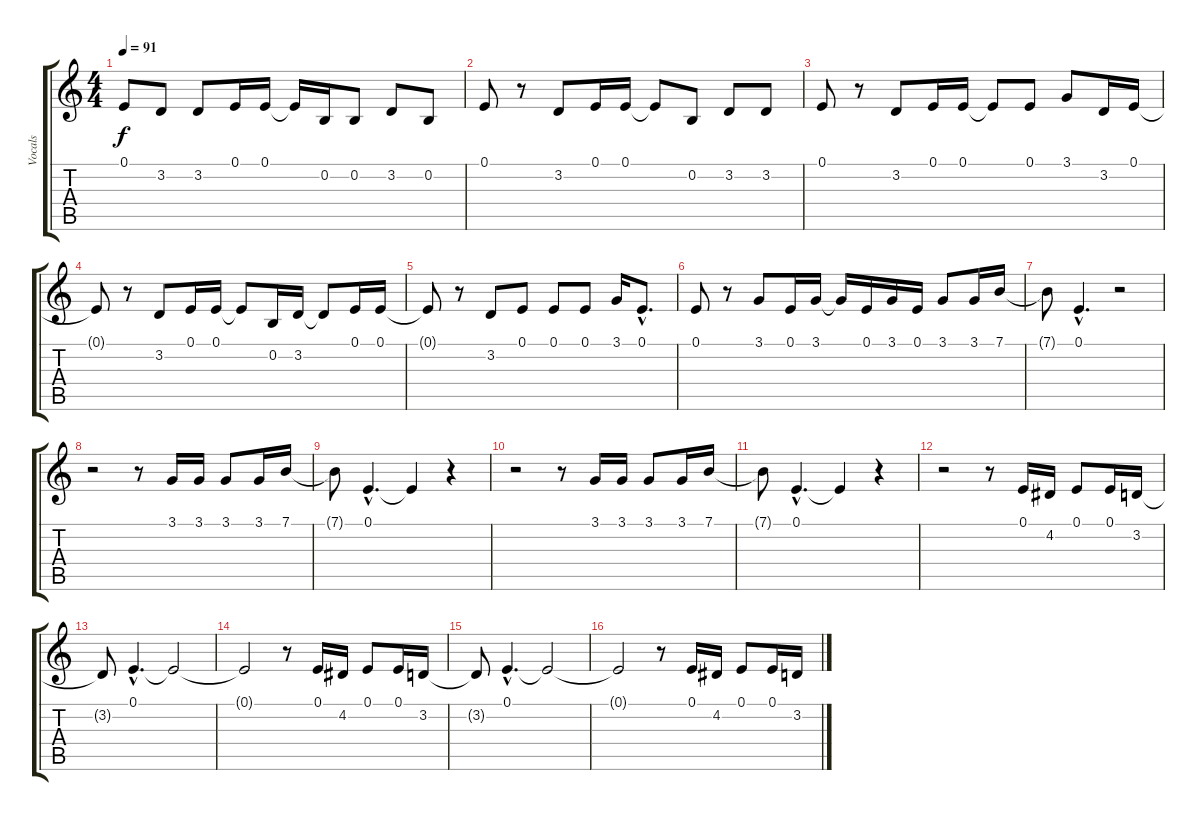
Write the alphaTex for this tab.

\track ("Vocals" "Vocals") {instrument drawbarorgan}
\staff {score tabs}
\tuning (E4 B3 G3 D3 A2 E2) {hide}
\ts (4 4)
\tempo 91
\clef g2
\ks c
0.1.8{dy f} 3.2.8 3.2.8 0.1.16 0.1.16 0.1{t}.16 0.2.16 0.2.8 3.2.8 0.2.8 |
0.1.8 r.8 3.2.8 0.1.16 0.1.16 0.1{t}.8 0.2.8 3.2.8 3.2.8 |
0.1.8 r.8 3.2.8 0.1.16 0.1.16 0.1{t}.8 0.1.8 3.1.8 3.2.16 0.1.16 |
0.1{t}.8 r.8 3.2.8 0.1.16 0.1.16 0.1{t}.8 0.2.16 3.2.16 3.2{t}.8 0.1.16 0.1.16 |
0.1{t}.8 r.8 3.2.8 0.1.8 0.1.8 0.1.8 3.1.16 0.1{hac}.8{d} |
0.1.8 r.8 3.1.8 0.1.16 3.1.16 3.1{t}.16 0.1.16 3.1.16 0.1.16 3.1.8 3.1.16 7.1.16 |
7.1{t}.8 0.1{hac}.4{d} r.2 |
r.2 r.8 3.1.16 3.1.16 3.1.8 3.1.16 7.1.16 |
7.1{t}.8 0.1{hac}.4{d} 0.1{t}.4 r.4 |
r.2 r.8 3.1.16 3.1.16 3.1.8 3.1.16 7.1.16 |
7.1{t}.8 0.1{hac}.4{d} 0.1{t}.4 r.4 |
r.2 r.8 0.1.16 4.2.16 0.1.8 0.1.16 3.2.16 |
3.2{t}.8 0.1{hac}.4{d} 0.1{t}.2 |
0.1{t}.2 r.8 0.1.16 4.2.16 0.1.8 0.1.16 3.2.16 |
3.2{t}.8 0.1{hac}.4{d} 0.1{t}.2 |
0.1{t}.2 r.8 0.1.16 4.2.16 0.1.8 0.1.16 3.2.16
